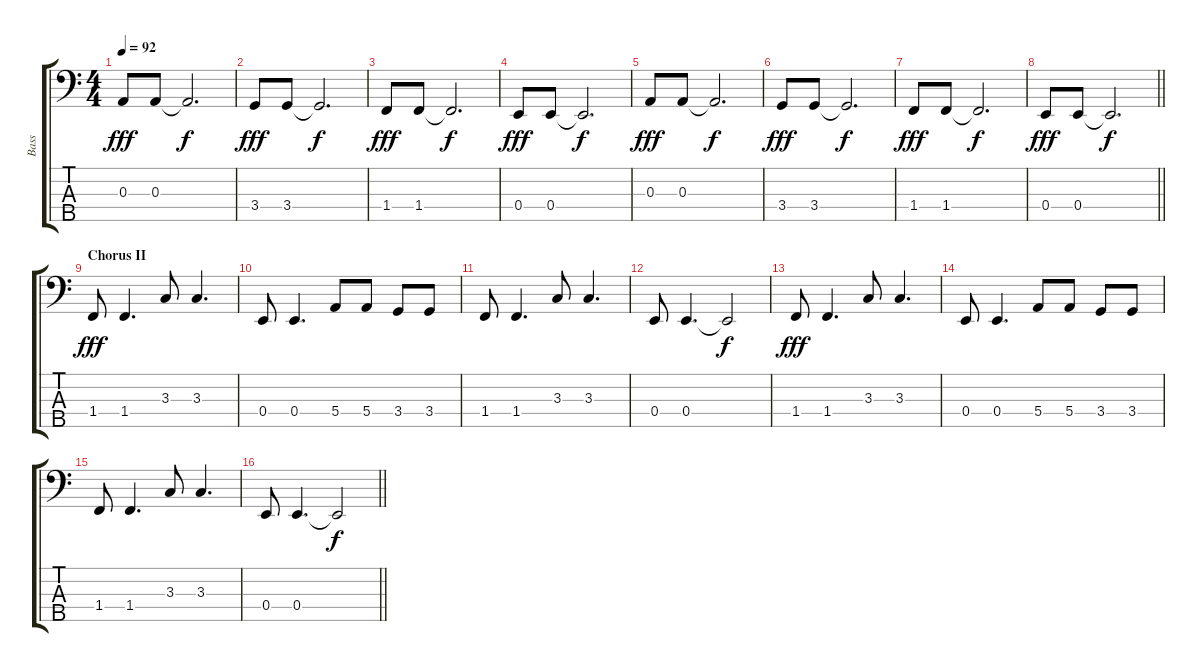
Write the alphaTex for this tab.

\track ("Bass" "Bass") {instrument electricbasspick}
\staff {score tabs}
\tuning (G2 D2 A1 E1 A0) {hide}
\ts (4 4)
\tempo 92
\clef f4
\ks c
0.3.8{dy fff} 0.3.8 0.3{t}.2{d dy f} |
3.4.8{dy fff} 3.4.8 3.4{t}.2{d dy f} |
1.4.8{dy fff} 1.4.8 1.4{t}.2{d dy f} |
0.4.8{dy fff} 0.4.8 0.4{t}.2{d dy f} |
0.3.8{dy fff} 0.3.8 0.3{t}.2{d dy f} |
3.4.8{dy fff} 3.4.8 3.4{t}.2{d dy f} |
1.4.8{dy fff} 1.4.8 1.4{t}.2{d dy f} |
\barLineRight lightlight
0.4.8{dy fff} 0.4.8 0.4{t}.2{d dy f} |
\section ("" "Chorus II")
1.4.8{dy fff} 1.4.4{d} 3.3.8 3.3.4{d} |
0.4.8 0.4.4{d} 5.4.8 5.4.8 3.4.8 3.4.8 |
1.4.8 1.4.4{d} 3.3.8 3.3.4{d} |
0.4.8 0.4.4{d} 0.4{t}.2{dy f} |
1.4.8{dy fff} 1.4.4{d} 3.3.8 3.3.4{d} |
0.4.8 0.4.4{d} 5.4.8 5.4.8 3.4.8 3.4.8 |
1.4.8 1.4.4{d} 3.3.8 3.3.4{d} |
\barLineRight lightlight
0.4.8 0.4.4{d} 0.4{t}.2{dy f}
